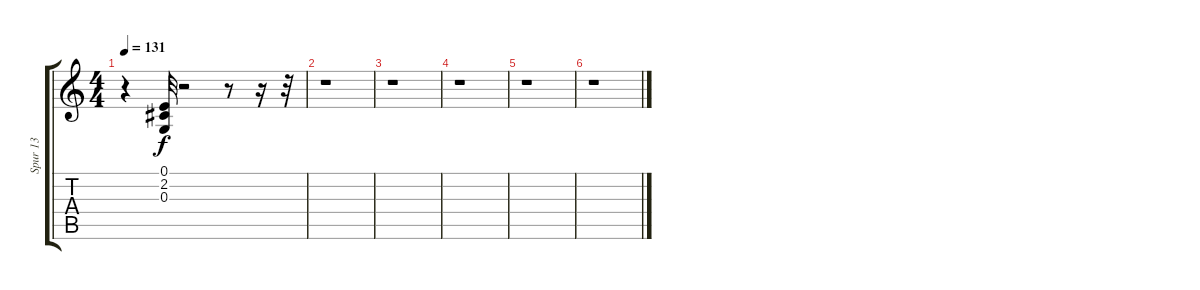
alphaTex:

\track ("Spur 13" "Spur 13") {instrument percussiveorgan}
\staff {score tabs}
\tuning (E4 B3 G3 D3 A2 E2) {hide}
\ts (4 4)
\tempo 131
\clef g2
\ks c
r.4{dy f} (0.1 2.2 0.3).32 r.2 r.8 r.16 r.32 |
r.1 |
r.1 |
r.1 |
r.1 |
r.1
